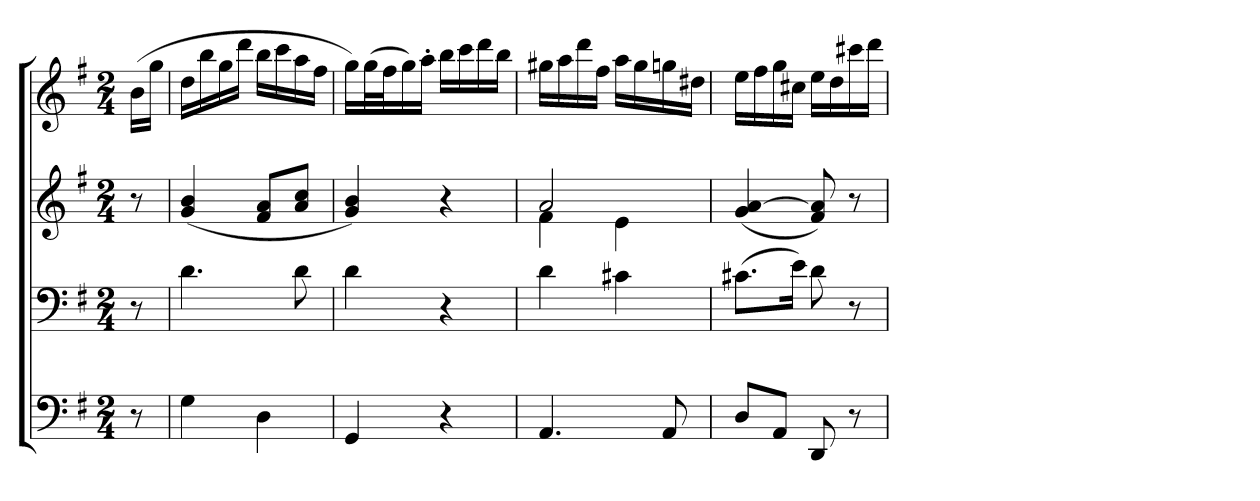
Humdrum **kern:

**kern	**kern	**kern	**kern
*part4	*part3	*part2	*part1
*staff4	*staff3	*staff2	*staff1
*clefF4	*clefF4	*clefG2	*clefG2
*k[f#]	*k[f#]	*k[f#]	*k[f#]
*G:	*G:	*G:	*G:
*M2/4	*M2/4	*M2/4	*M2/4
=	=	=	=
8r	8r	8r	(16bLL
.	.	.	16ggJJ
=	=	=	=
4G	4.d	(4g 4b	16ddLL
.	.	.	16bb
.	.	.	16gg
.	.	.	16dddJJ
4D	.	8f# 8aL	16bbLL
.	.	.	16ccc
.	8d	8a 8ccJ	16aa
.	.	.	16ff#JJ
=	=	=	=
4GG	4d	4g 4b)	16ggLL)
.	.	.	(32ggL
.	.	.	32ff#J
.	.	.	16gg)
.	.	.	16aa'JJ
4r	4r	4r	16bbLL
.	.	.	16ccc
.	.	.	16ddd
.	.	.	16bbJJ
=	=	=	=
*	*	*^	*
4.AA	4d	2a	4f#	16gg#XLL
.	.	.	.	16aa
.	.	.	.	16ddd
.	.	.	.	16ff#JJ
.	4c#X	.	4e	16aaLL
.	.	.	.	16gg#
8AA	.	.	.	16ggn
.	.	.	.	16dd#XJJ
*	*	*v	*v	*
=	=	=	=
8DL	(8.c#XL	(4g [4a	16eeLL
.	.	.	16ff#
8AAJ	.	.	16gg
.	16eJk)	.	16cc#XJJ
8DD	8d	8f# 8a])	16eeLL
.	.	.	16dd
8r	8r	8r	16ccc#X
.	.	.	16dddJJ
=	=	=	=
*-	*-	*-	*-
